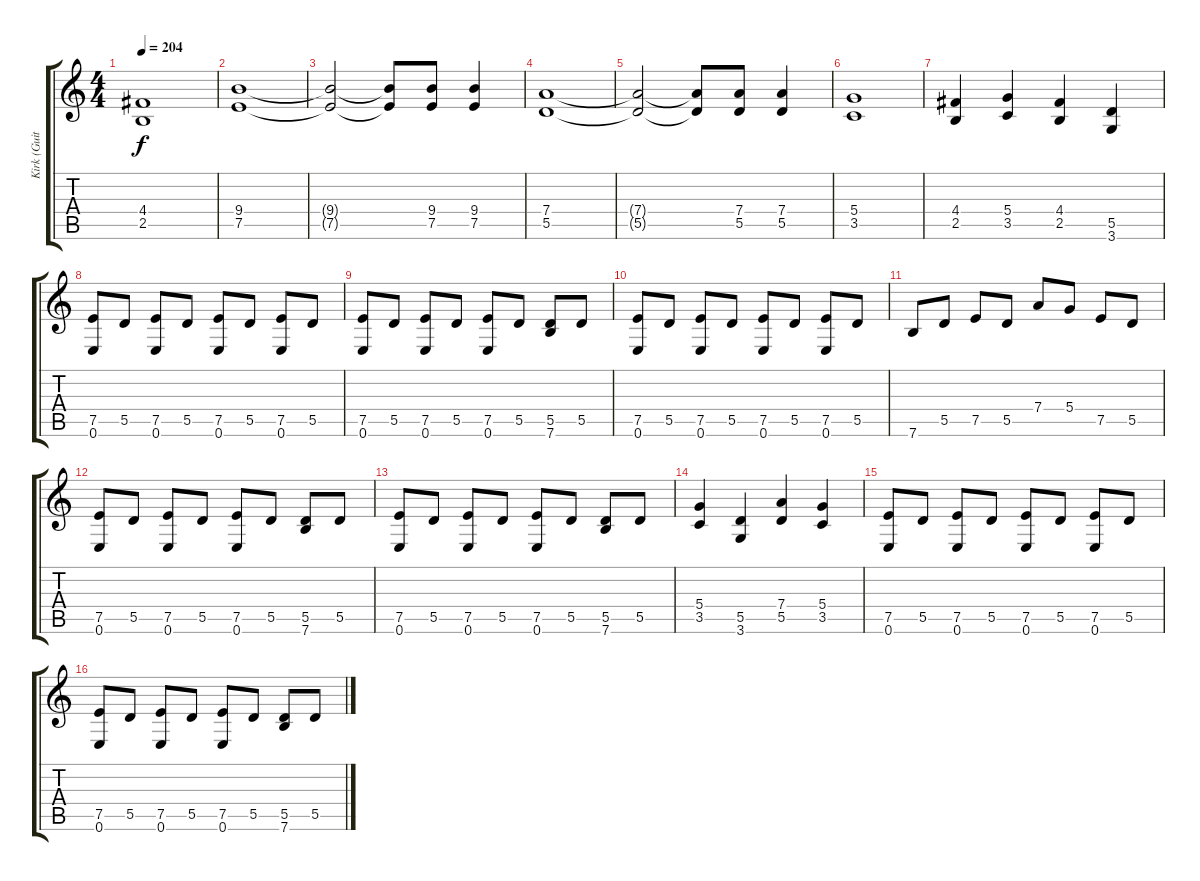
\track ("Kirk (Guitar 2)" "Kirk (Guit") {instrument distortionguitar}
\staff {score tabs}
\tuning (E4 B3 G3 D3 A2 E2) {hide}
\ts (4 4)
\tempo 204
\clef g2
\ks c
(4.4 2.5).1{dy f} |
(9.4 7.5).1 |
(9.4{t} 7.5{t}).2 (9.4{t} 7.5{t}).8 (9.4 7.5).8 (9.4 7.5).4 |
(7.4 5.5).1 |
(7.4{t} 5.5{t}).2 (7.4{t} 5.5{t}).8 (7.4 5.5).8 (7.4 5.5).4 |
(5.4 3.5).1 |
(4.4 2.5).4 (5.4 3.5).4 (4.4 2.5).4 (5.5 3.6).4 |
(7.5 0.6).8 5.5.8 (7.5 0.6).8 5.5.8 (7.5 0.6).8 5.5.8 (7.5 0.6).8 5.5.8 |
(7.5 0.6).8 5.5.8 (7.5 0.6).8 5.5.8 (7.5 0.6).8 5.5.8 (5.5 7.6).8 5.5.8 |
(7.5 0.6).8 5.5.8 (7.5 0.6).8 5.5.8 (7.5 0.6).8 5.5.8 (7.5 0.6).8 5.5.8 |
7.6.8 5.5.8 7.5.8 5.5.8 7.4.8 5.4.8 7.5.8 5.5.8 |
(7.5 0.6).8 5.5.8 (7.5 0.6).8 5.5.8 (7.5 0.6).8 5.5.8 (5.5 7.6).8 5.5.8 |
(7.5 0.6).8 5.5.8 (7.5 0.6).8 5.5.8 (7.5 0.6).8 5.5.8 (5.5 7.6).8 5.5.8 |
(5.4 3.5).4 (5.5 3.6).4 (7.4 5.5).4 (5.4 3.5).4 |
(7.5 0.6).8 5.5.8 (7.5 0.6).8 5.5.8 (7.5 0.6).8 5.5.8 (7.5 0.6).8 5.5.8 |
(7.5 0.6).8 5.5.8 (7.5 0.6).8 5.5.8 (7.5 0.6).8 5.5.8 (5.5 7.6).8 5.5.8
